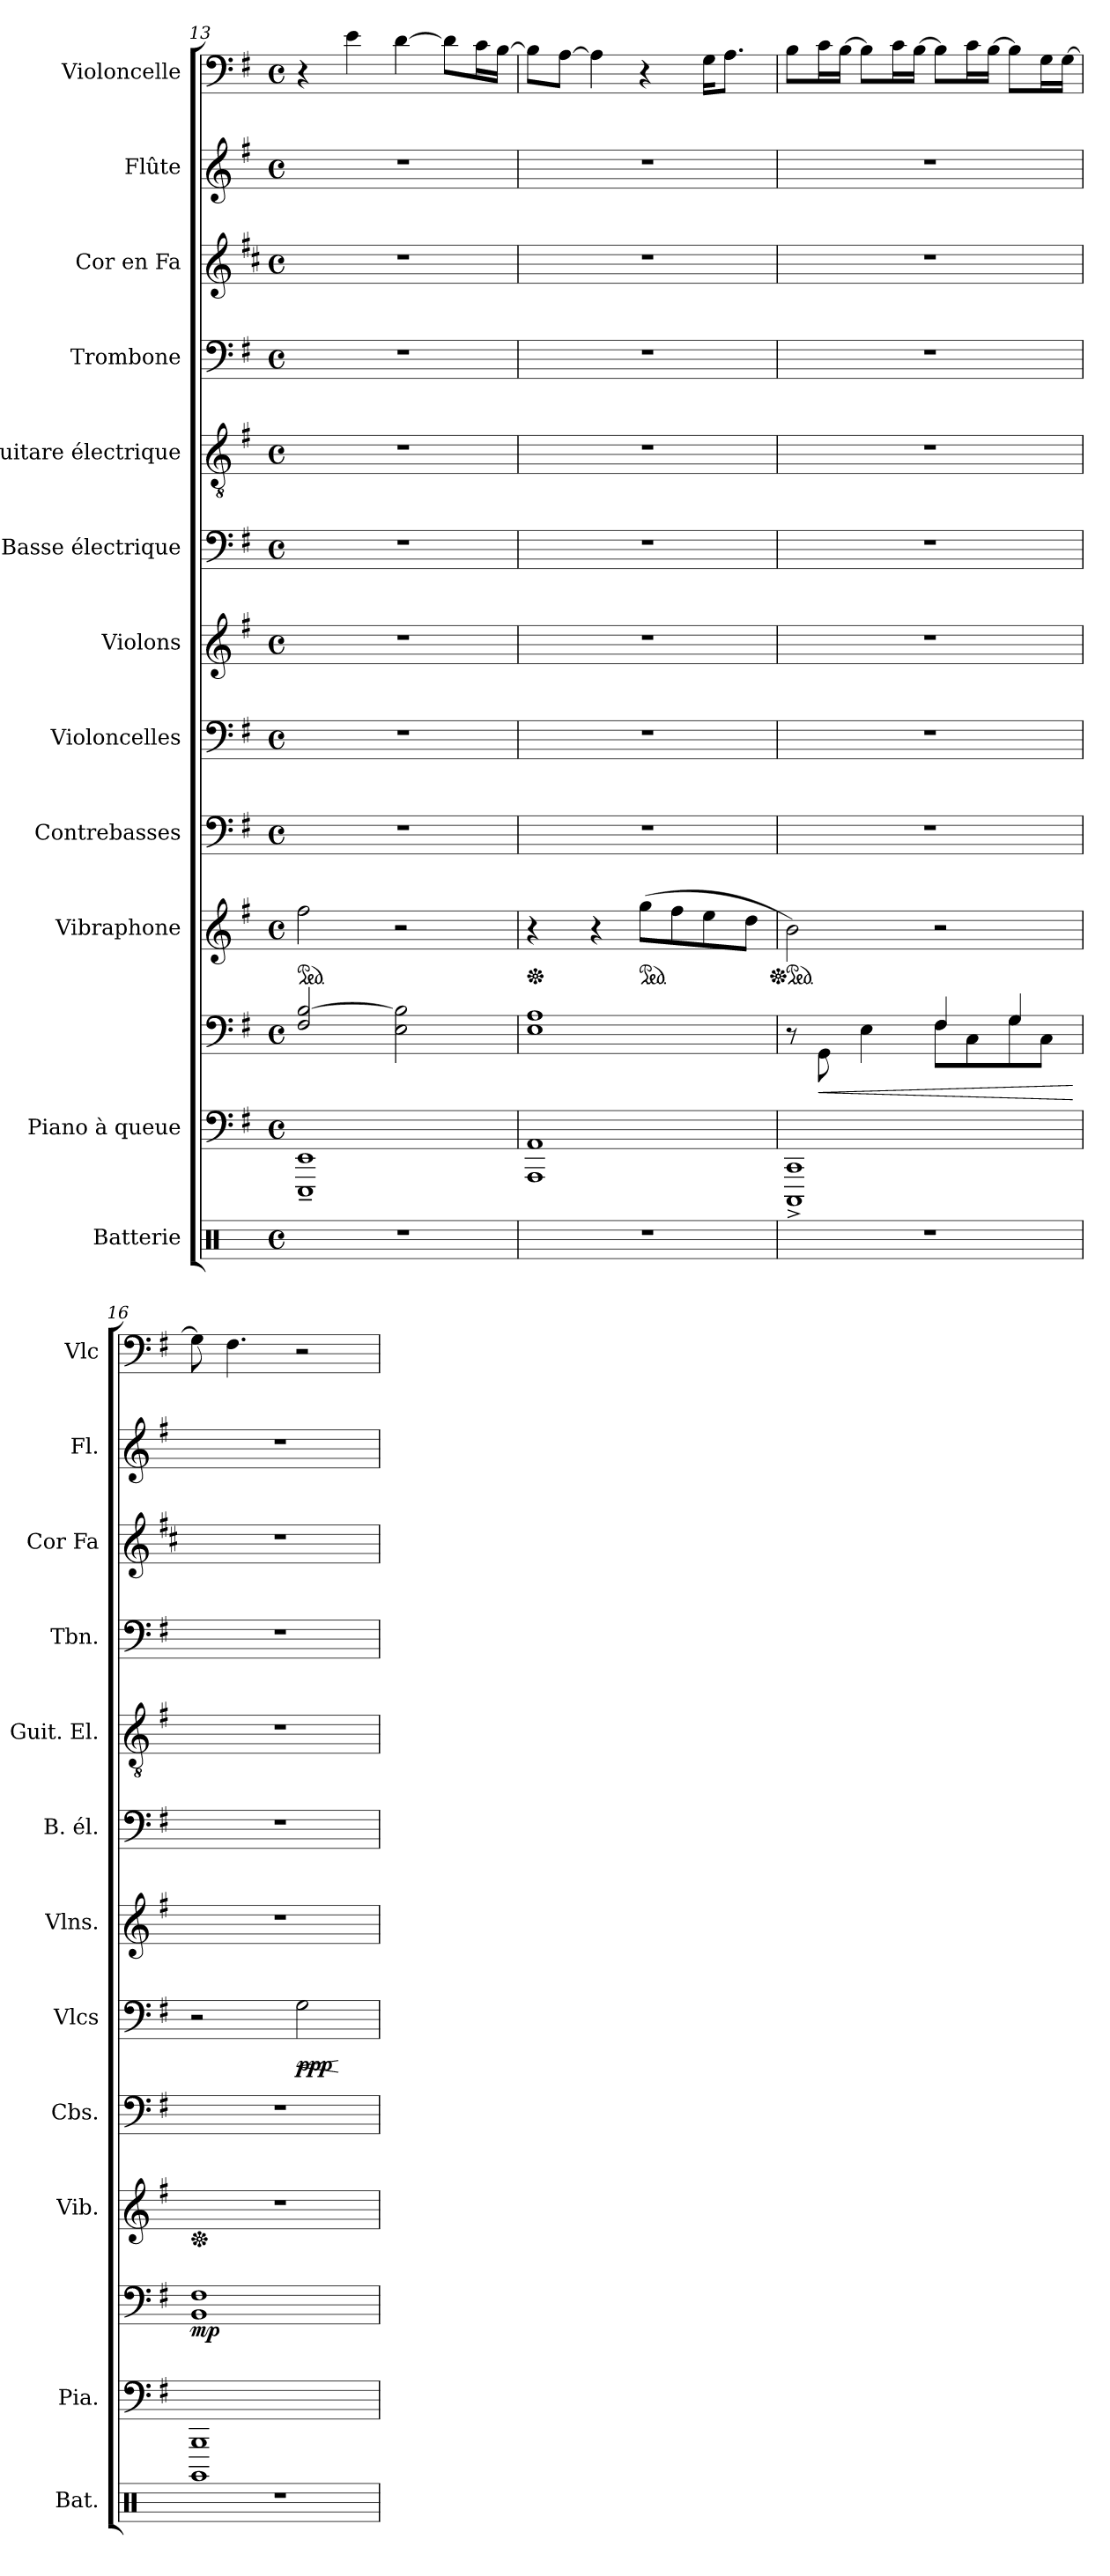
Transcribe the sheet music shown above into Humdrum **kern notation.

**kern	**kern	**kern	**dynam	**kern	**kern	**kern	**dynam	**kern	**kern	**kern	**kern	**kern	**kern	**kern
*part12	*part11	*part11	*part11	*part10	*part9	*part8	*part8	*part7	*part6	*part5	*part4	*part3	*part2	*part1
*staff13	*staff12	*staff11	*staff11/12	*staff10	*staff9	*staff8	*staff8	*staff7	*staff6	*staff5	*staff4	*staff3	*staff2	*staff1
*I"Batterie	*I"Piano à queue	*	*	*I"Vibraphone	*I"Contrebasses	*I"Violoncelles	*	*I"Violons	*I"Basse électrique	*I"Guitare électrique	*I"Trombone	*I"Cor en Fa	*I"Flûte	*I"Violoncelle
*I'Bat.	*I'Pia.	*	*	*I'Vib.	*I'Cbs.	*I'Vlcs	*	*I'Vlns.	*I'B. él.	*I'Guit. El.	*I'Tbn.	*I'Cor Fa	*I'Fl.	*I'Vlc
*clefX	*clefF4	*clefF4	*	*clefG2	*clefF4	*clefF4	*	*clefG2	*clefF4	*clefGv2	*clefF4	*clefG2	*clefG2	*clefF4
*	*	*	*	*	*ITrd7c12	*	*	*	*ITrd7c12	*	*	*ITrd4c7	*	*
*k[]	*k[f#]	*k[f#]	*	*k[f#]	*k[f#]	*k[f#]	*	*k[f#]	*k[f#]	*k[f#]	*k[f#]	*k[f#]	*k[f#]	*k[f#]
*M4/4	*M4/4	*M4/4	*	*M4/4	*M4/4	*M4/4	*	*M4/4	*M4/4	*M4/4	*M4/4	*M4/4	*M4/4	*M4/4
*met(c)	*met(c)	*met(c)	*	*met(c)	*met(c)	*met(c)	*	*met(c)	*met(c)	*met(c)	*met(c)	*met(c)	*met(c)	*met(c)
*	*	*	*	*ped	*	*	*	*	*	*	*	*	*	*
=13	=13	=13	=13	=13	=13	=13	=13	=13	=13	=13	=13	=13	=13	=13
1r	1EEE~ 1EE~	2F#/ [2B/	.	2ff#\	1r	1r	.	1r	1r	1r	1r	1r	1r	4r
.	.	.	.	.	.	.	.	.	.	.	.	.	.	4e\
.	.	2E\ 2B\]	.	2r	.	.	.	.	.	.	.	.	.	[4d\
.	.	.	.	.	.	.	.	.	.	.	.	.	.	8d\L]
.	.	.	.	.	.	.	.	.	.	.	.	.	.	16c\L
.	.	.	.	.	.	.	.	.	.	.	.	.	.	[16B\JJ
!!LO:PB:g=z
=14	=14	=14	=14	=14	=14	=14	=14	=14	=14	=14	=14	=14	=14	=14
*	*	*	*	*Xped	*	*	*	*	*	*	*	*	*	*
1r	1AAA 1AA	1E 1A	.	4r	1r	1r	.	1r	1r	1r	1r	1r	1r	8B\L]
.	.	.	.	.	.	.	.	.	.	.	.	.	.	[8A\J
.	.	.	.	4r	.	.	.	.	.	.	.	.	.	4A\]
*	*	*	*	*ped	*	*	*	*	*	*	*	*	*	*
.	.	.	.	(>8gg\L	.	.	.	.	.	.	.	.	.	4r
.	.	.	.	8ff#\	.	.	.	.	.	.	.	.	.	.
.	.	.	.	8ee\	.	.	.	.	.	.	.	.	.	16G\KL
.	.	.	.	.	.	.	.	.	.	.	.	.	.	8.A\J
.	.	.	.	8dd\J	.	.	.	.	.	.	.	.	.	.
=15	=15	=15	=15	=15	=15	=15	=15	=15	=15	=15	=15	=15	=15	=15
*	*	*^	*	*	*	*	*	*	*	*	*	*	*	*
*	*	*	*	*	*Xped	*	*	*	*	*	*	*	*	*	*
*	*	*	*	*	*ped	*	*	*	*	*	*	*	*	*	*
1r	1CCC^ 1CC^	8r	2ryy	.	2b\)	1r	1r	.	1r	1r	1r	1r	1r	1r	8B\L
!	!	!	!	!LO:HP:b	!	!	!	!	!	!	!	!	!	!	!
.	.	8GG\	.	<	.	.	.	.	.	.	.	.	.	.	16c\L
.	.	.	.	.	.	.	.	.	.	.	.	.	.	.	[16B\JJ
.	.	4E\	.	.	.	.	.	.	.	.	.	.	.	.	8B\L]
.	.	.	.	.	.	.	.	.	.	.	.	.	.	.	16c\L
.	.	.	.	.	.	.	.	.	.	.	.	.	.	.	[16B\JJ
.	.	8F#\L	4F#/	.	2r	.	.	.	.	.	.	.	.	.	8B\L]
.	.	8C\	.	.	.	.	.	.	.	.	.	.	.	.	16c\L
.	.	.	.	.	.	.	.	.	.	.	.	.	.	.	[16B\JJ
.	.	8G\	4G/	.	.	.	.	.	.	.	.	.	.	.	8B\L]
.	.	8C\J	.	.	.	.	.	.	.	.	.	.	.	.	16G\L
.	.	.	.	.	.	.	.	.	.	.	.	.	.	.	[16G\JJ
*	*	*v	*v	*	*	*	*	*	*	*	*	*	*	*	*
.	.	.	[	.	.	.	.	.	.	.	.	.	.	.
=16	=16	=16	=16	=16	=16	=16	=16	=16	=16	=16	=16	=16	=16	=16
*	*	*	*	*Xped	*	*	*	*	*	*	*	*	*	*
!	!	!	!LO:DY:b	!	!	!	!	!	!	!	!	!	!	!
1r	1BBBB 1BBB	1BB 1F#	mp	1r	1r	2r	.	1r	1r	1r	1r	1r	1r	8G\]
.	.	.	.	.	.	.	.	.	.	.	.	.	.	4.F#\
!	!	!	!	!	!	!	!LO:HP:b	!	!	!	!	!	!	!
!	!	!	!	!	!	!	!LO:DY:n=1:b	!	!	!	!	!	!	!
.	.	.	.	.	.	2G\	< ppp	.	.	.	.	.	.	2r
.	.	.	.	.	.	.	[	.	.	.	.	.	.	.
=	=	=	=	=	=	=	=	=	=	=	=	=	=	=
*-	*-	*-	*-	*-	*-	*-	*-	*-	*-	*-	*-	*-	*-	*-
